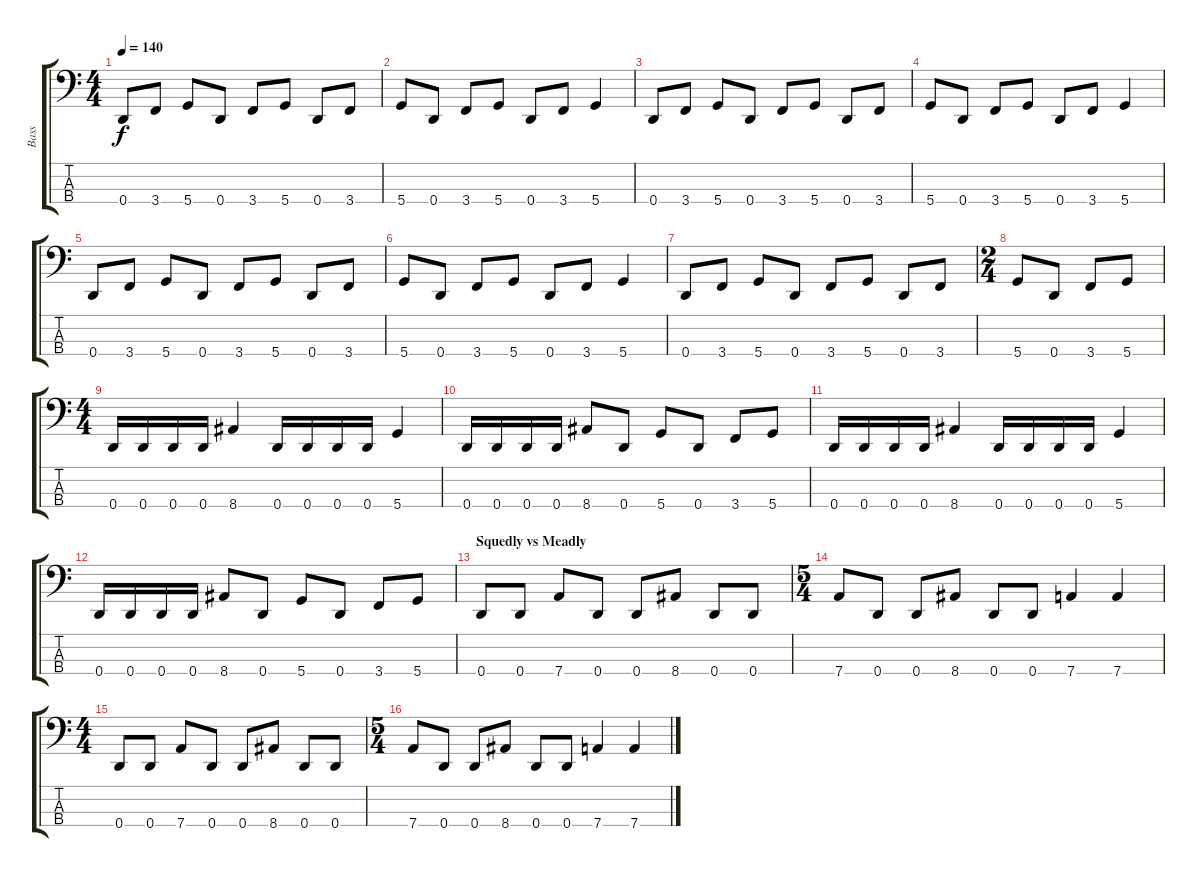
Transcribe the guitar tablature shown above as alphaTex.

\track ("Bass" "Bass") {instrument electricbassfinger}
\staff {score tabs}
\tuning (G2 D2 A1 D1) {hide}
\ts (4 4)
\tempo 140
\clef f4
\ks c
0.4.8{dy f} 3.4.8 5.4.8 0.4.8 3.4.8 5.4.8 0.4.8 3.4.8 |
5.4.8 0.4.8 3.4.8 5.4.8 0.4.8 3.4.8 5.4.4 |
0.4.8 3.4.8 5.4.8 0.4.8 3.4.8 5.4.8 0.4.8 3.4.8 |
5.4.8 0.4.8 3.4.8 5.4.8 0.4.8 3.4.8 5.4.4 |
0.4.8 3.4.8 5.4.8 0.4.8 3.4.8 5.4.8 0.4.8 3.4.8 |
5.4.8 0.4.8 3.4.8 5.4.8 0.4.8 3.4.8 5.4.4 |
0.4.8 3.4.8 5.4.8 0.4.8 3.4.8 5.4.8 0.4.8 3.4.8 |
\ts (2 4)
5.4.8 0.4.8 3.4.8 5.4.8 |
\ts (4 4)
0.4.16 0.4.16 0.4.16 0.4.16 8.4.4 0.4.16 0.4.16 0.4.16 0.4.16 5.4.4 |
0.4.16 0.4.16 0.4.16 0.4.16 8.4.8 0.4.8 5.4.8 0.4.8 3.4.8 5.4.8 |
0.4.16 0.4.16 0.4.16 0.4.16 8.4.4 0.4.16 0.4.16 0.4.16 0.4.16 5.4.4 |
0.4.16 0.4.16 0.4.16 0.4.16 8.4.8 0.4.8 5.4.8 0.4.8 3.4.8 5.4.8 |
\section ("" "Squedly vs Meadly")
0.4.8 0.4.8 7.4.8 0.4.8 0.4.8 8.4.8 0.4.8 0.4.8 |
\ts (5 4)
7.4.8 0.4.8 0.4.8 8.4.8 0.4.8 0.4.8 7.4.4 7.4.4 |
\ts (4 4)
0.4.8 0.4.8 7.4.8 0.4.8 0.4.8 8.4.8 0.4.8 0.4.8 |
\ts (5 4)
7.4.8 0.4.8 0.4.8 8.4.8 0.4.8 0.4.8 7.4.4 7.4.4
